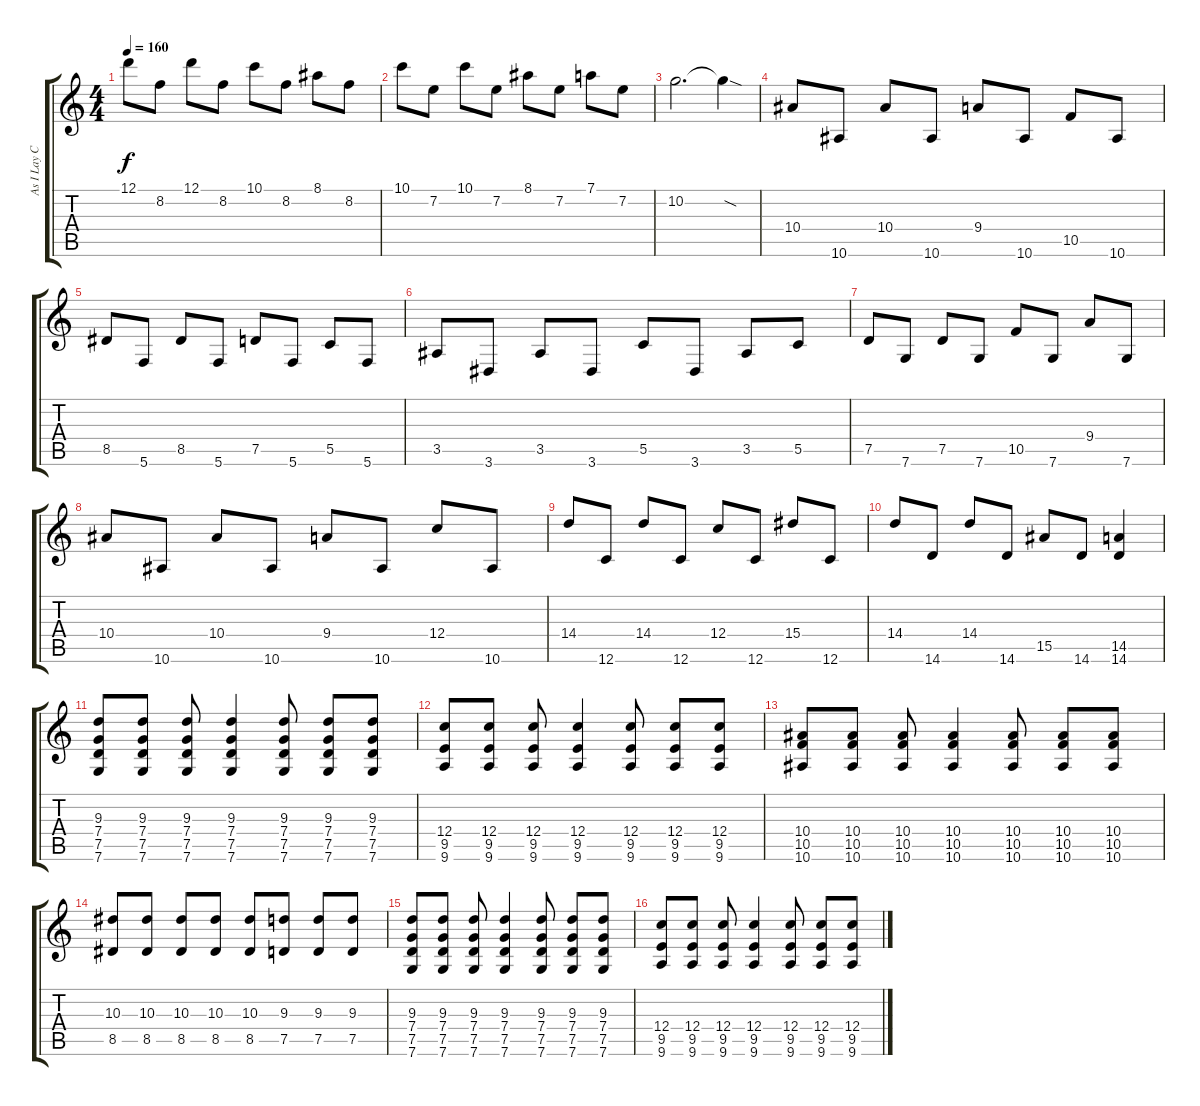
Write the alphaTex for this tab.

\track ("As I Lay Curtis" "As I Lay C") {instrument overdrivenguitar}
\staff {score tabs}
\tuning (D4 A3 F3 C3 G2 C2) {hide}
\ts (4 4)
\tempo 160
\clef g2
\ks c
12.1.8{dy f} 8.2.8 12.1.8 8.2.8 10.1.8 8.2.8 8.1.8 8.2.8 |
10.1.8 7.2.8 10.1.8 7.2.8 8.1.8 7.2.8 7.1.8 7.2.8 |
10.2.2{d} 10.2{sod t}.4 |
10.4.8 10.6.8 10.4.8 10.6.8 9.4.8 10.6.8 10.5.8 10.6.8 |
8.5.8 5.6.8 8.5.8 5.6.8 7.5.8 5.6.8 5.5.8 5.6.8 |
3.5.8 3.6.8 3.5.8 3.6.8 5.5.8 3.6.8 3.5.8 5.5.8 |
7.5.8 7.6.8 7.5.8 7.6.8 10.5.8 7.6.8 9.4.8 7.6.8 |
10.4.8 10.6.8 10.4.8 10.6.8 9.4.8 10.6.8 12.4.8 10.6.8 |
14.4.8 12.6.8 14.4.8 12.6.8 12.4.8 12.6.8 15.4.8 12.6.8 |
14.4.8 14.6.8 14.4.8 14.6.8 15.5.8 14.6.8 (14.5 14.6).4 |
(9.3 7.4 7.5 7.6).8 (9.3 7.4 7.5 7.6).8 (9.3 7.4 7.5 7.6).8 (9.3 7.4 7.5 7.6).4 (9.3 7.4 7.5 7.6).8 (9.3 7.4 7.5 7.6).8 (9.3 7.4 7.5 7.6).8 |
(12.4 9.5 9.6).8 (12.4 9.5 9.6).8 (12.4 9.5 9.6).8 (12.4 9.5 9.6).4 (12.4 9.5 9.6).8 (12.4 9.5 9.6).8 (12.4 9.5 9.6).8 |
(10.4 10.5 10.6).8 (10.4 10.5 10.6).8 (10.4 10.5 10.6).8 (10.4 10.5 10.6).4 (10.4 10.5 10.6).8 (10.4 10.5 10.6).8 (10.4 10.5 10.6).8 |
(10.3 8.5).8 (10.3 8.5).8 (10.3 8.5).8 (10.3 8.5).8 (10.3 8.5).8 (9.3 7.5).8 (9.3 7.5).8 (9.3 7.5).8 |
(9.3 7.4 7.5 7.6).8 (9.3 7.4 7.5 7.6).8 (9.3 7.4 7.5 7.6).8 (9.3 7.4 7.5 7.6).4 (9.3 7.4 7.5 7.6).8 (9.3 7.4 7.5 7.6).8 (9.3 7.4 7.5 7.6).8 |
(12.4 9.5 9.6).8 (12.4 9.5 9.6).8 (12.4 9.5 9.6).8 (12.4 9.5 9.6).4 (12.4 9.5 9.6).8 (12.4 9.5 9.6).8 (12.4 9.5 9.6).8
